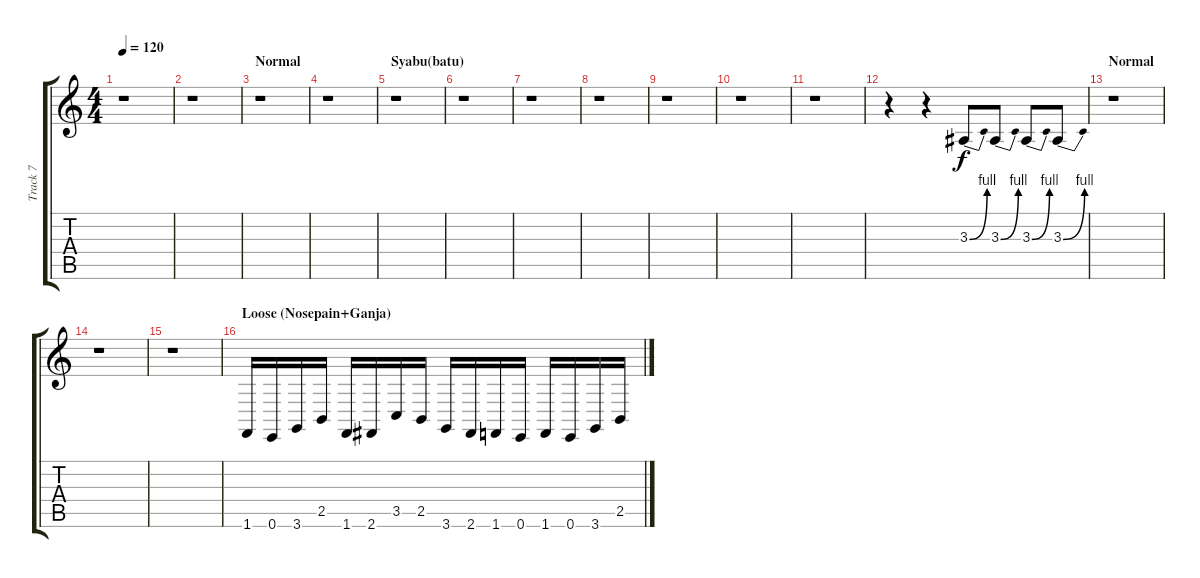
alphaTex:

\track ("Track 7" "Track 7") {instrument fx7echoes}
\staff {score tabs}
\tuning (E4 B3 G3 D3 A2 E2) {hide}
\ts (4 4)
\tempo 120
\clef g2
\ks c
r.1{dy f} |
r.1 |
\section ("" "Normal")
r.1 |
r.1 |
\section ("" "Syabu(batu)")
r.1 |
r.1 |
r.1 |
r.1 |
r.1 |
r.1 |
r.1 |
r.4 r.4 3.3{be (bend 0 0 60 4)}.8 3.3{be (bend 0 0 60 4)}.8 3.3{be (bend 0 0 60 4)}.8 3.3{be (bend 0 0 60 4)}.8 |
\section ("" "Normal")
r.1 |
r.1 |
r.1 |
\section ("" "Loose (Nosepain+Ganja)")
1.6.16 0.6.16 3.6.16 2.5.16 1.6.16 2.6.16 3.5.16 2.5.16 3.6.16 2.6.16 1.6.16 0.6.16 1.6.16 0.6.16 3.6.16 2.5.16
